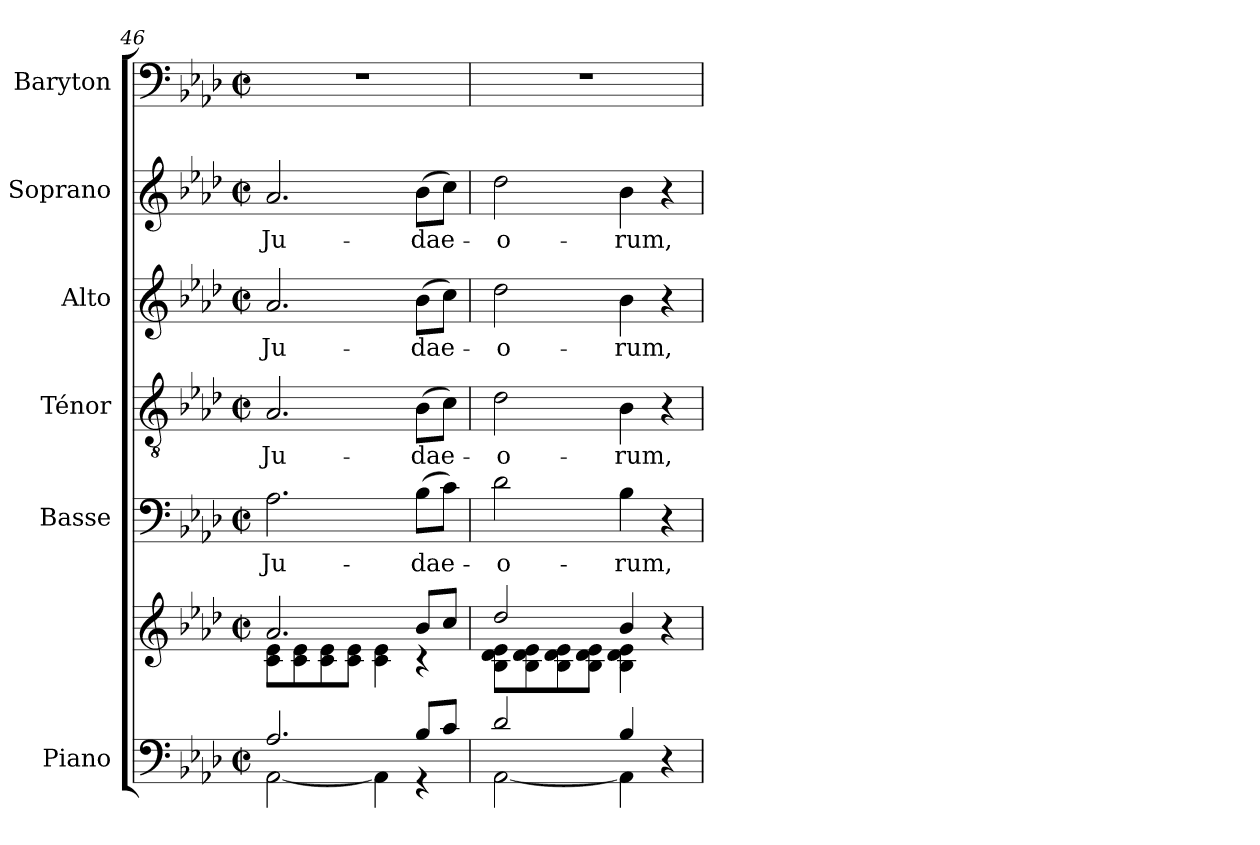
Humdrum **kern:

**kern	**kern	**kern	**text	**kern	**text	**kern	**text	**kern	**text	**kern
*part6	*part6	*part5	*part5	*part4	*part4	*part3	*part3	*part2	*part2	*part1
*staff7	*staff6	*staff5	*staff5	*staff4	*staff4	*staff3	*staff3	*staff2	*staff2	*staff1
*I"Piano	*	*I"Basse	*	*I"Ténor	*	*I"Alto	*	*I"Soprano	*	*I"Baryton
*I'Pno.	*	*I'B.	*	*I'T.	*	*I'Alt.	*	*I'So.	*	*I'Bar.
*clefF4	*clefG2	*clefF4	*	*clefGv2	*	*clefG2	*	*clefG2	*	*clefF4
*k[b-e-a-d-]	*k[b-e-a-d-]	*k[b-e-a-d-]	*	*k[b-e-a-d-]	*	*k[b-e-a-d-]	*	*k[b-e-a-d-]	*	*k[b-e-a-d-]
*M4/4	*M4/4	*M4/4	*	*M4/4	*	*M4/4	*	*M4/4	*	*M4/4
*met(c|)	*met(c|)	*met(c|)	*	*met(c|)	*	*met(c|)	*	*met(c|)	*	*met(c|)
=46	=46	=46	=46	=46	=46	=46	=46	=46	=46	=46
*^	*^	*	*	*	*	*	*	*	*	*
!	!	!	!	!	!LO:LY:b	!	!LO:LY:b	!	!LO:LY:b	!	!LO:LY:b	!
2.A-/	[2AA-\	2.a-/	8c\ 8e-\L	2.A-\	Ju-	2.A-/	Ju-	2.a-/	Ju-	2.a-/	Ju-	1r
.	.	.	8c\ 8e-\	.	.	.	.	.	.	.	.	.
.	.	.	8c\ 8e-\	.	.	.	.	.	.	.	.	.
.	.	.	8c\ 8e-\J	.	.	.	.	.	.	.	.	.
.	4AA-\]	.	4c\ 4e-\	.	.	.	.	.	.	.	.	.
!	!	!	!	!	!LO:LY:b	!	!LO:LY:b	!	!LO:LY:b	!	!LO:LY:b	!
8B-/L	4r	8b-/L	4r	(8B-\L	-dae-	(8B-\L	-dae-	(8b-\L	-dae-	(8b-\L	-dae-	.
8c/J	.	8cc/J	.	8c\J)	.	8c\J)	.	8cc\J)	.	8cc\J)	.	.
=47	=47	=47	=47	=47	=47	=47	=47	=47	=47	=47	=47	=47
!	!	!	!	!	!LO:LY:b	!	!LO:LY:b	!	!LO:LY:b	!	!LO:LY:b	!
2d-/	[2AA-\	2dd-/	8B-\ 8d-\ 8e-\L	2d-\	-o-	2d-\	-o-	2dd-\	-o-	2dd-\	-o-	1r
.	.	.	8B-\ 8d-\ 8e-\	.	.	.	.	.	.	.	.	.
.	.	.	8B-\ 8d-\ 8e-\	.	.	.	.	.	.	.	.	.
.	.	.	8B-\ 8d-\ 8e-\J	.	.	.	.	.	.	.	.	.
!	!	!	!	!	!LO:LY:b	!	!LO:LY:b	!	!LO:LY:b	!	!LO:LY:b	!
4B-/	4AA-\]	4b-/	4B-\ 4d-\ 4e-\	4B-\	-rum,	4B-\	-rum,	4b-\	-rum,	4b-\	-rum,	.
4r	4ryy	4r	4ryy	4r	.	4r	.	4r	.	4r	.	.
*v	*v	*	*	*	*	*	*	*	*	*	*	*
*	*v	*v	*	*	*	*	*	*	*	*	*
=	=	=	=	=	=	=	=	=	=	=
*-	*-	*-	*-	*-	*-	*-	*-	*-	*-	*-
